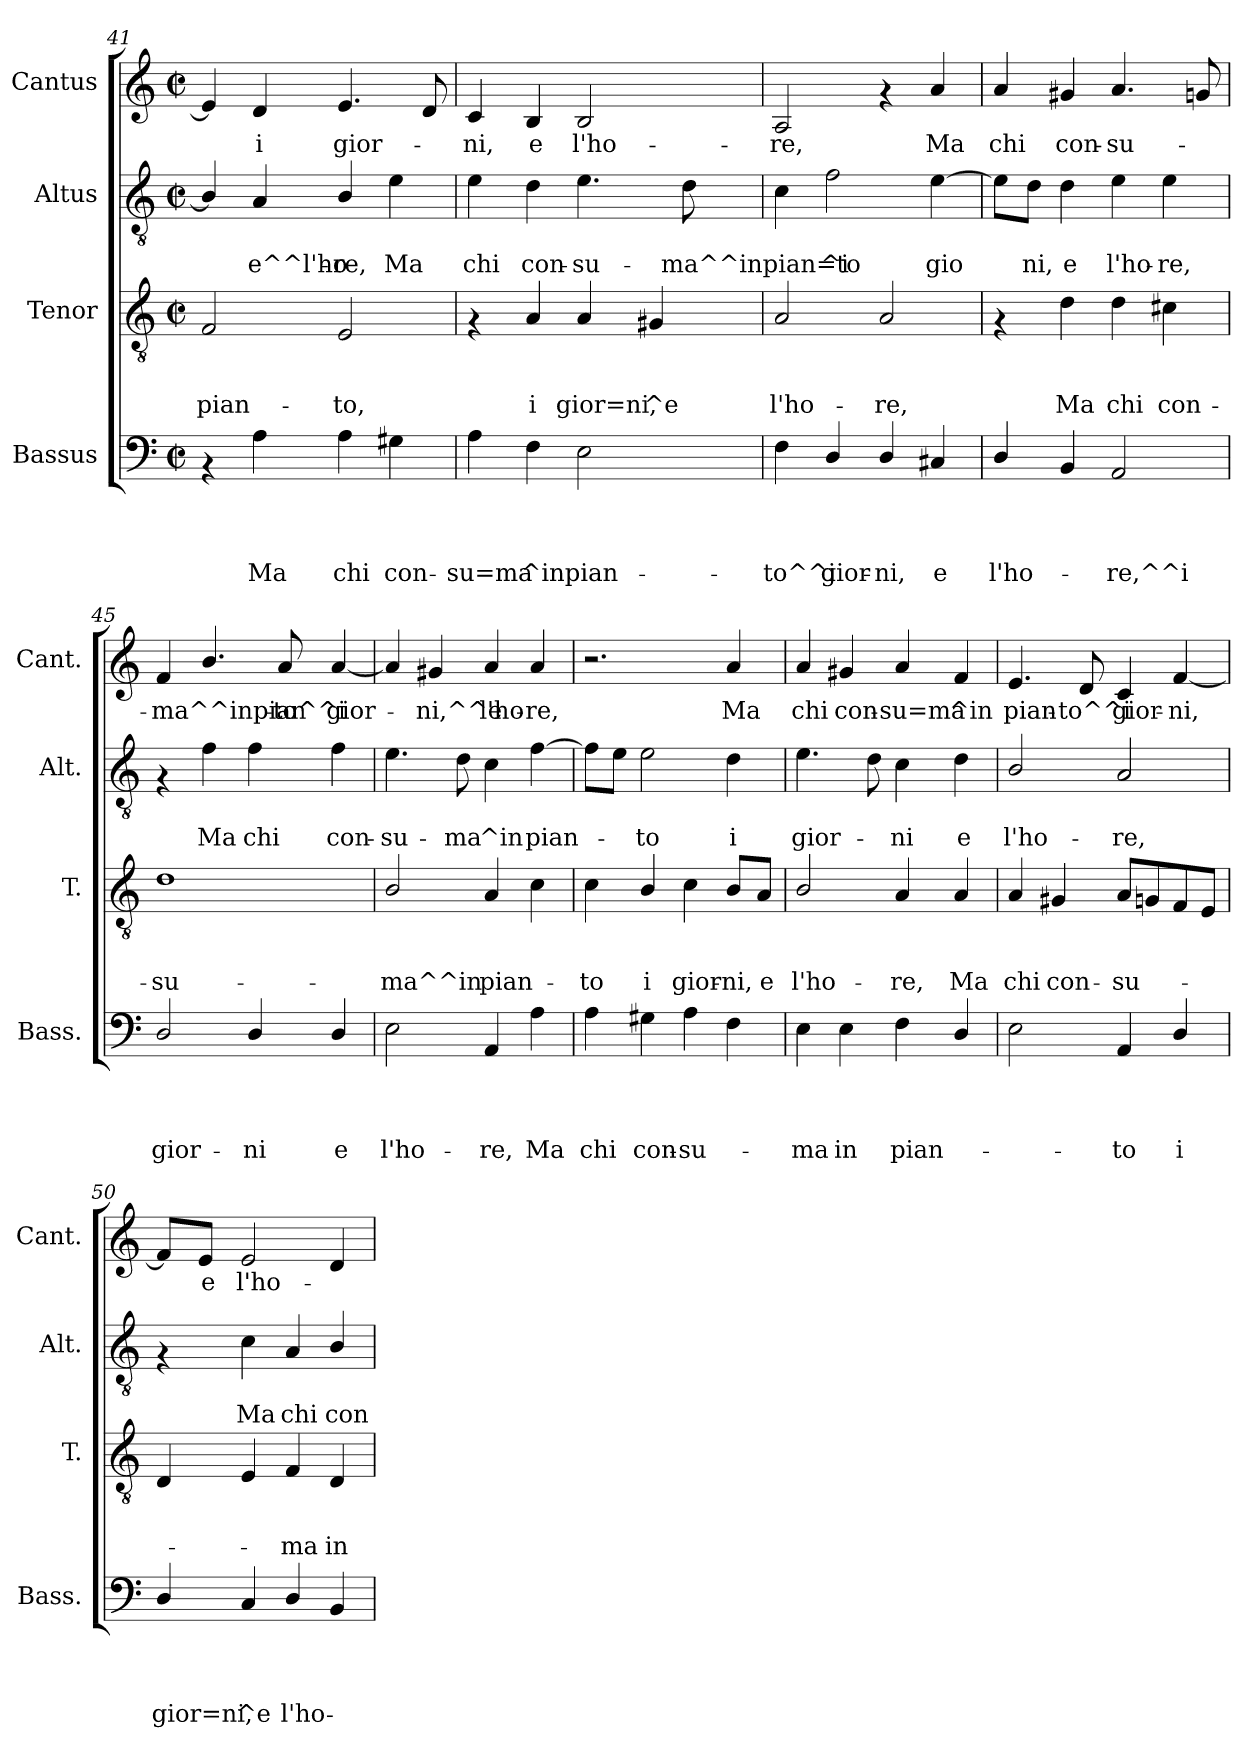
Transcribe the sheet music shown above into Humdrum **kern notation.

**kern	**text	**text	**text	**text	**kern	**text	**text	**text	**kern	**text	**text	**kern	**text
*part4	*part4	*part4	*part4	*part4	*part3	*part3	*part3	*part3	*part2	*part2	*part2	*part1	*part1
*staff4	*staff4	*staff4	*staff4	*staff4	*staff3	*staff3	*staff3	*staff3	*staff2	*staff2	*staff2	*staff1	*staff1
*I"Bassus	*	*	*	*	*I"Tenor	*	*	*	*I"Altus	*	*	*I"Cantus	*
*I'Bass.	*	*	*	*	*I'T.	*	*	*	*I'Alt.	*	*	*I'Cant.	*
*clefF4	*	*	*	*	*clefGv2	*	*	*	*clefGv2	*	*	*clefG2	*
*k[]	*	*	*	*	*k[]	*	*	*	*k[]	*	*	*k[]	*
*C:	*	*	*	*	*C:	*	*	*	*C:	*	*	*C:	*
*M2/2	*	*	*	*	*M2/2	*	*	*	*M2/2	*	*	*M2/2	*
*met(c|)	*	*	*	*	*met(c|)	*	*	*	*met(c|)	*	*	*met(c|)	*
=41	=41	=41	=41	=41	=41	=41	=41	=41	=41	=41	=41	=41	=41
!	!	!	!	!	!	!	!	!LO:LY:b	!	!	!	!	!
4rAA	.	.	.	.	2F/	.	.	pian-	4B/]	.	.	4e/]	.
!	!	!	!	!LO:LY:b	!	!	!	!	!	!	!LO:LY:b	!	!LO:LY:b
4A\	.	.	.	Ma	.	.	.	.	4A/	.	e^^l'ho-	4d/	i
!	!	!	!	!LO:LY:b	!	!	!	!LO:LY:b	!	!	!LO:LY:b	!	!LO:LY:b
4A\	.	.	.	chi	2E/	.	.	-to,	4B/	.	-re,	4.e/	gior-
!	!	!	!	!LO:LY:b	!	!	!	!	!	!	!LO:LY:b	!	!
4G#X\	.	.	.	con-	.	.	.	.	4e\	.	Ma	.	.
.	.	.	.	.	.	.	.	.	.	.	.	8d/	.
=42	=42	=42	=42	=42	=42	=42	=42	=42	=42	=42	=42	=42	=42
!	!	!	!	!LO:LY:b	!	!	!	!	!	!	!LO:LY:b	!	!LO:LY:b
4A\	.	.	.	-su=ma	4rF	.	.	.	4e\	.	chi	4c/	-ni,
!	!	!	!	!LO:LY:b	!	!	!	!LO:LY:b	!	!	!LO:LY:b	!	!LO:LY:b
4F\	.	.	.	^inpian-	4A/	.	.	i	4d\	.	con-	4B/	e
!	!	!	!	!	!	!	!	!LO:LY:b	!	!	!LO:LY:b	!	!LO:LY:b
2E\	.	.	.	.	4A/	.	.	gior=ni,	4.e\	.	-su-	2B/	l'ho-
!	!	!	!	!	!	!	!	!LO:LY:b	!	!	!	!	!
.	.	.	.	.	4G#X/	.	.	^e	.	.	.	.	.
!	!	!	!	!	!	!	!	!	!	!	!LO:LY:b	!	!
.	.	.	.	.	.	.	.	.	8d\	.	-ma^^inpian=to	.	.
=43	=43	=43	=43	=43	=43	=43	=43	=43	=43	=43	=43	=43	=43
!	!	!	!	!LO:LY:b	!	!	!	!LO:LY:b	!	!	!	!	!LO:LY:b
4F\	.	.	.	-to^^i	2A/	.	.	l'ho-	4c\	.	.	2A/	-re,
!	!	!	!	!LO:LY:b	!	!	!	!	!	!	!LO:LY:b	!	!
4D/	.	.	.	gior-	.	.	.	.	2f\	.	^i	.	.
!	!	!	!	!LO:LY:b	!	!	!	!LO:LY:b	!	!	!	!	!
4D/	.	.	.	-ni,	2A/	.	.	-re,	.	.	.	4rf	.
!	!	!	!	!LO:LY:b	!	!	!	!	!	!	!LO:LY:b	!	!LO:LY:b
4C#X/	.	.	.	e	.	.	.	.	[<4e\	.	gio	4a/	Ma
!!LO:LB:g=z
=44	=44	=44	=44	=44	=44	=44	=44	=44	=44	=44	=44	=44	=44
!	!	!	!	!LO:LY:b	!	!	!	!	!	!	!	!	!LO:LY:b
4D/	.	.	.	l'ho-	4rF	.	.	.	8e\L]	.	.	4a/	chi
!	!	!	!	!	!	!	!	!	!	!	!LO:LY:b	!	!
.	.	.	.	.	.	.	.	.	8d\J	.	ni,	.	.
!	!	!	!	!	!	!	!	!LO:LY:b	!	!	!LO:LY:b	!	!LO:LY:b
4BB/	.	.	.	.	4d\	.	.	Ma	4d\	.	e	4g#X/	con-
!	!	!	!	!LO:LY:b	!	!	!	!LO:LY:b	!	!	!LO:LY:b	!	!LO:LY:b
2AA/	.	.	.	-re,^^i	4d\	.	.	chi	4e\	.	l'ho-	4.a/	-su-
!	!	!	!	!	!	!	!	!LO:LY:b	!	!	!LO:LY:b	!	!
.	.	.	.	.	4c#X\	.	.	con-	4e\	.	-re,	.	.
.	.	.	.	.	.	.	.	.	.	.	.	8gn/	.
=45	=45	=45	=45	=45	=45	=45	=45	=45	=45	=45	=45	=45	=45
!	!	!	!	!LO:LY:b	!	!	!	!LO:LY:b	!	!	!	!	!LO:LY:b
2D/	.	.	.	gior-	1d	.	.	-su-	4rF	.	.	4f/	-ma^^inpian-
!	!	!	!	!	!	!	!	!	!	!	!LO:LY:b	!	!
.	.	.	.	.	.	.	.	.	4f\	.	Ma	4.b/	.
!	!	!	!	!LO:LY:b	!	!	!	!	!	!	!LO:LY:b	!	!
4D/	.	.	.	-ni	.	.	.	.	4f\	.	chi	.	.
!	!	!	!	!	!	!	!	!	!	!	!	!	!LO:LY:b
.	.	.	.	.	.	.	.	.	.	.	.	8a/	-to^^i
!	!	!	!	!LO:LY:b	!	!	!	!	!	!	!LO:LY:b	!	!LO:LY:b
4D/	.	.	.	e	.	.	.	.	4f\	.	con-	[<4a/	gior-
=46	=46	=46	=46	=46	=46	=46	=46	=46	=46	=46	=46	=46	=46
!	!	!	!	!LO:LY:b	!	!	!	!LO:LY:b	!	!	!LO:LY:b	!	!
2E\	.	.	.	l'ho-	2B/	.	.	-ma^^in	4.e\	.	-su-	4a/]	.
!	!	!	!	!	!	!	!	!	!	!	!	!	!LO:LY:b
.	.	.	.	.	.	.	.	.	.	.	.	4g#X/	-ni,^^e
!	!	!	!	!	!	!	!	!	!	!	!LO:LY:b	!	!
.	.	.	.	.	.	.	.	.	8d\	.	-ma	.	.
!	!	!	!	!LO:LY:b	!	!	!	!LO:LY:b	!	!	!LO:LY:b	!	!LO:LY:b
4AA/	.	.	.	-re,	4A/	.	.	pian-	4c\	.	^in	4a/	l'ho-
!	!	!	!	!LO:LY:b	!	!	!	!	!	!	!LO:LY:b	!	!LO:LY:b
4A\	.	.	.	Ma	4c\	.	.	.	[>4f\	.	pian-	4a/	-re,
=47	=47	=47	=47	=47	=47	=47	=47	=47	=47	=47	=47	=47	=47
!	!	!	!	!LO:LY:b	!	!	!	!LO:LY:b	!	!	!	!	!
4A\	.	.	.	chi	4c\	.	.	-to	8f\L]	.	.	2.r	.
.	.	.	.	.	.	.	.	.	8e\J	.	.	.	.
!	!	!	!	!LO:LY:b	!	!	!	!LO:LY:b	!	!	!LO:LY:b	!	!
4G#X\	.	.	.	con-	4B/	.	.	i	2e\	.	-to	.	.
!	!	!	!	!LO:LY:b	!	!	!	!LO:LY:b	!	!	!	!	!
4A\	.	.	.	-su-	4c\	.	.	gior-	.	.	.	.	.
!	!	!	!	!	!	!	!	!LO:LY:b	!	!	!LO:LY:b	!	!LO:LY:b
4F\	.	.	.	.	8B/L	.	.	-ni,	4d\	.	i	4a/	Ma
!	!	!	!	!	!	!	!	!LO:LY:b	!	!	!	!	!
.	.	.	.	.	8A/J	.	.	e	.	.	.	.	.
=48	=48	=48	=48	=48	=48	=48	=48	=48	=48	=48	=48	=48	=48
!	!	!	!	!LO:LY:b	!	!	!	!LO:LY:b	!	!	!LO:LY:b	!	!LO:LY:b
4E\	.	.	.	-ma	2B/	.	.	l'ho-	4.e\	.	gior-	4a/	chi
!	!	!	!	!LO:LY:b	!	!	!	!	!	!	!	!	!LO:LY:b
4E\	.	.	.	in	.	.	.	.	.	.	.	4g#X/	con-
.	.	.	.	.	.	.	.	.	8d\	.	.	.	.
!	!	!	!	!LO:LY:b	!	!	!	!LO:LY:b	!	!	!LO:LY:b	!	!LO:LY:b
4F\	.	.	.	pian-	4A/	.	.	-re,	4c\	.	-ni	4a/	-su=ma
!	!	!	!	!	!	!	!	!LO:LY:b	!	!	!LO:LY:b	!	!LO:LY:b
4D/	.	.	.	.	4A/	.	.	Ma	4d\	.	e	4f/	^in
!!LO:PB:g=z
=49	=49	=49	=49	=49	=49	=49	=49	=49	=49	=49	=49	=49	=49
!	!	!	!	!	!	!	!	!LO:LY:b	!	!	!LO:LY:b	!	!LO:LY:b
2E\	.	.	.	.	4A/	.	.	chi	2B/	.	l'ho-	4.e/	pian-
!	!	!	!	!	!	!	!	!LO:LY:b	!	!	!	!	!
.	.	.	.	.	4G#X/	.	.	con-	.	.	.	.	.
!	!	!	!	!	!	!	!	!	!	!	!	!	!LO:LY:b
.	.	.	.	.	.	.	.	.	.	.	.	8d/	-to^^i
!	!	!	!	!LO:LY:b	!	!	!	!LO:LY:b	!	!	!LO:LY:b	!	!LO:LY:b
4AA/	.	.	.	-to	8A/L	.	.	-su-	2A/	.	-re,	4c/	gior-
.	.	.	.	.	8Gn/	.	.	.	.	.	.	.	.
!	!	!	!	!LO:LY:b	!	!	!	!	!	!	!	!	!LO:LY:b
4D/	.	.	.	i	8F/	.	.	.	.	.	.	[<4f/	-ni,
.	.	.	.	.	8E/J	.	.	.	.	.	.	.	.
=50	=50	=50	=50	=50	=50	=50	=50	=50	=50	=50	=50	=50	=50
!	!	!	!	!LO:LY:b	!	!	!	!	!	!	!	!	!
4D/	.	.	.	gior=ni,	4D/	.	.	.	4rF	.	.	8f/L]	.
!	!	!	!	!	!	!	!	!	!	!	!	!	!LO:LY:b
.	.	.	.	.	.	.	.	.	.	.	.	8e/J	e
!	!	!	!	!LO:LY:b	!	!	!	!	!	!	!LO:LY:b	!	!LO:LY:b
4C/	.	.	.	^e	4E/	.	.	.	4c\	.	Ma	2e/	l'ho-
!	!	!	!	!LO:LY:b	!	!	!	!LO:LY:b	!	!	!LO:LY:b	!	!
4D/	.	.	.	l'ho-	4F/	.	.	-ma	4A/	.	chi	.	.
!	!	!	!	!	!	!	!	!LO:LY:b	!	!	!LO:LY:b	!	!
4BB/	.	.	.	.	4D/	.	.	in	4B/	.	con-	4d/	.
=	=	=	=	=	=	=	=	=	=	=	=	=	=
*-	*-	*-	*-	*-	*-	*-	*-	*-	*-	*-	*-	*-	*-
